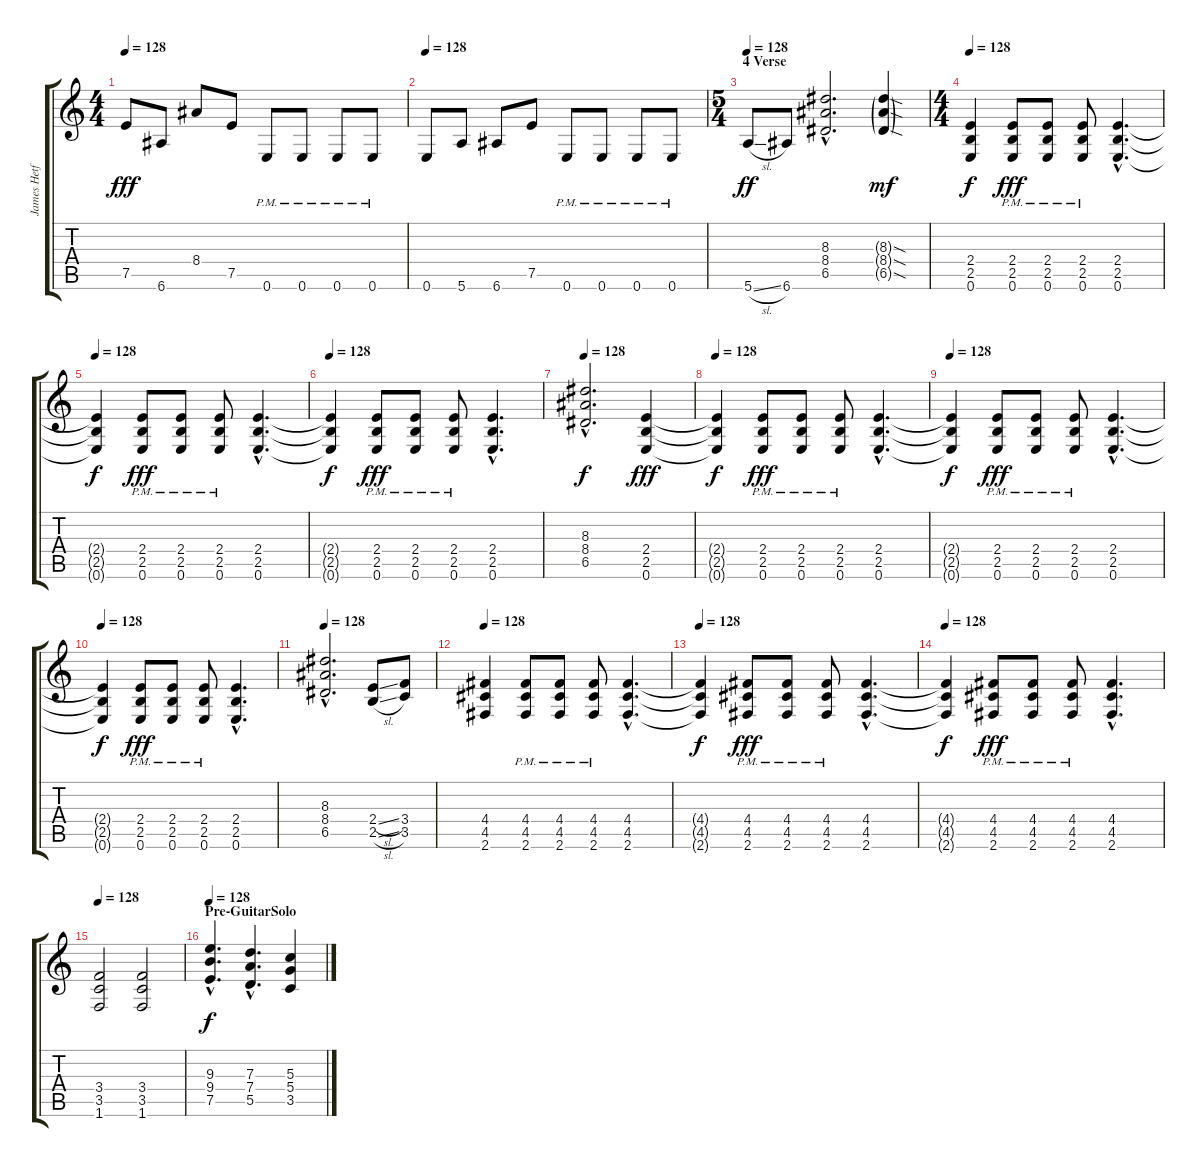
\track ("James Hetfield (Guitar I)" "James Hetf") {instrument distortionguitar}
\staff {score tabs}
\tuning (E4 B3 G3 D3 A2 E2) {hide}
\ts (4 4)
\tempo 128
\clef g2
\ks c
7.5.8{dy fff} 6.6.8 8.4.8 7.5.8 0.6{pm}.8 0.6{pm}.8 0.6{pm}.8 0.6{pm}.8 |
\tempo 128
0.6.8 5.6.8 6.6.8 7.5.8 0.6{pm}.8 0.6{pm}.8 0.6{pm}.8 0.6{pm}.8 |
\ts (5 4)
\section ("" "4 Verse")
\tempo 128
5.6{sl}.8{dy ff} 6.6.8 (8.3{hac} 8.4{hac} 6.5{hac}).2{d} (8.3{sod g} 8.4{sod g} 6.5{sod g}).4{dy mf} |
\ts (4 4)
\tempo 128
(2.4 2.5 0.6).4{dy f} (2.4{pm} 2.5{pm} 0.6{pm}).8{dy fff} (2.4{pm} 2.5{pm} 0.6{pm}).8 (2.4{pm} 2.5{pm} 0.6{pm}).8 (2.4{hac} 2.5{hac} 0.6{hac}).4{d} |
\tempo 128
(2.4{t} 2.5{t} 0.6{t}).4{dy f} (2.4{pm} 2.5{pm} 0.6{pm}).8{dy fff} (2.4{pm} 2.5{pm} 0.6{pm}).8 (2.4{pm} 2.5{pm} 0.6{pm}).8 (2.4{hac} 2.5{hac} 0.6{hac}).4{d} |
\tempo 128
(2.4{t} 2.5{t} 0.6{t}).4{dy f} (2.4{pm} 2.5{pm} 0.6{pm}).8{dy fff} (2.4{pm} 2.5{pm} 0.6{pm}).8 (2.4{pm} 2.5{pm} 0.6{pm}).8 (2.4{hac} 2.5{hac} 0.6{hac}).4{d} |
\tempo 128
(8.3{hac} 8.4{hac} 6.5{hac}).2{d dy f} (2.4 2.5 0.6).4{dy fff} |
\tempo 128
(2.4{t} 2.5{t} 0.6{t}).4{dy f} (2.4{pm} 2.5{pm} 0.6{pm}).8{dy fff} (2.4{pm} 2.5{pm} 0.6{pm}).8 (2.4{pm} 2.5{pm} 0.6{pm}).8 (2.4{hac} 2.5{hac} 0.6{hac}).4{d} |
\tempo 128
(2.4{t} 2.5{t} 0.6{t}).4{dy f} (2.4{pm} 2.5{pm} 0.6{pm}).8{dy fff} (2.4{pm} 2.5{pm} 0.6{pm}).8 (2.4{pm} 2.5{pm} 0.6{pm}).8 (2.4{hac} 2.5{hac} 0.6{hac}).4{d} |
\tempo 128
(2.4{t} 2.5{t} 0.6{t}).4{dy f} (2.4{pm} 2.5{pm} 0.6{pm}).8{dy fff} (2.4{pm} 2.5{pm} 0.6{pm}).8 (2.4{pm} 2.5{pm} 0.6{pm}).8 (2.4{hac} 2.5{hac} 0.6{hac}).4{d} |
\tempo 128
(8.3{hac} 8.4{hac} 6.5{hac}).2{d} (2.4{sl} 2.5{sl}).8 (3.4 3.5).8 |
\tempo 128
(4.4 4.5 2.6).4 (4.4{pm} 4.5{pm} 2.6{pm}).8 (4.4{pm} 4.5{pm} 2.6{pm}).8 (4.4{pm} 4.5{pm} 2.6{pm}).8 (4.4{hac} 4.5{hac} 2.6{hac}).4{d} |
\tempo 128
(4.4{t} 4.5{t} 2.6{t}).4{dy f} (4.4{pm} 4.5{pm} 2.6{pm}).8{dy fff} (4.4{pm} 4.5{pm} 2.6{pm}).8 (4.4{pm} 4.5{pm} 2.6{pm}).8 (4.4{hac} 4.5{hac} 2.6{hac}).4{d} |
\tempo 128
(4.4{t} 4.5{t} 2.6{t}).4{dy f} (4.4{pm} 4.5{pm} 2.6{pm}).8{dy fff} (4.4{pm} 4.5{pm} 2.6{pm}).8 (4.4{pm} 4.5{pm} 2.6{pm}).8 (4.4{hac} 4.5{hac} 2.6{hac}).4{d} |
\tempo 128
(3.4 3.5 1.6).2 (3.4 3.5 1.6).2 |
\section ("" "Pre-GuitarSolo")
\tempo 128
(9.3{hac} 9.4{hac} 7.5{hac}).4{d dy f volume 11} (7.3{hac} 7.4{hac} 5.5{hac}).4{d} (5.3 5.4 3.5).4
